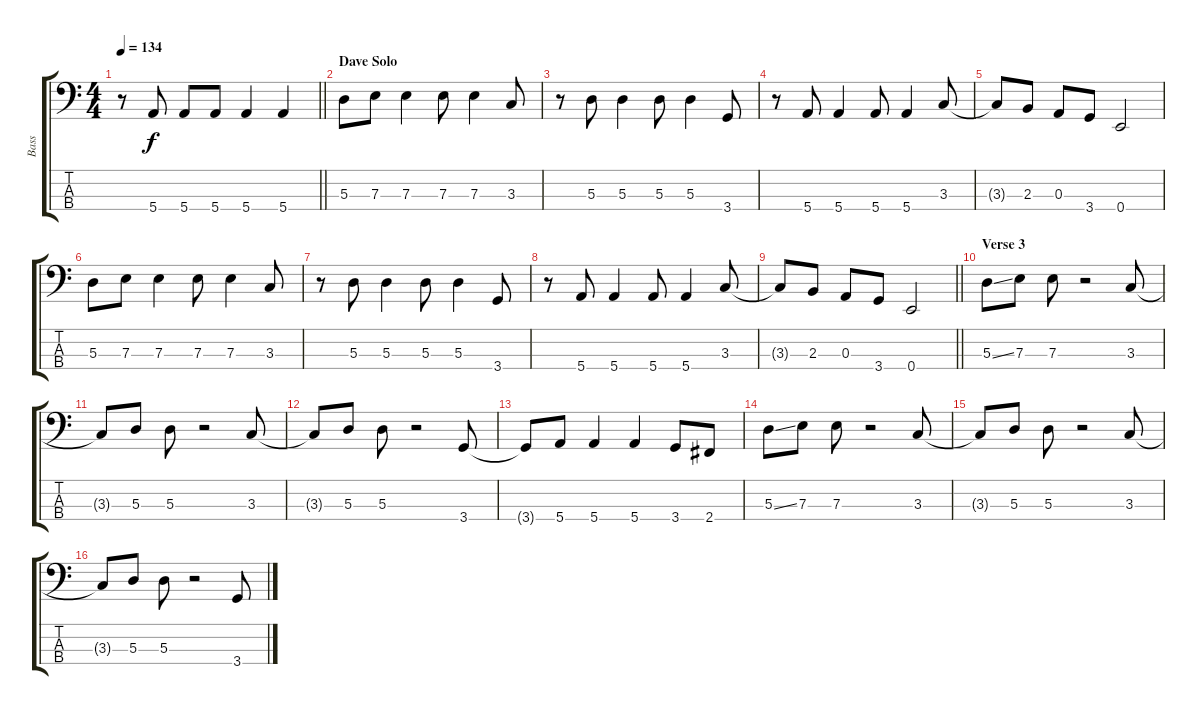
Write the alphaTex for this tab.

\track ("Bass" "Bass") {instrument electricbassfinger}
\staff {score tabs}
\tuning (G2 D2 A1 E1) {hide}
\ts (4 4)
\tempo 134
\clef f4
\barLineRight lightlight
\ks c
r.8{dy f} 5.4.8 5.4.8 5.4.8 5.4.4 5.4.4 |
\section ("" "Dave Solo")
5.3.8 7.3.8 7.3.4 7.3.8 7.3.4 3.3.8 |
r.8 5.3.8 5.3.4 5.3.8 5.3.4 3.4.8 |
r.8 5.4.8 5.4.4 5.4.8 5.4.4 3.3.8 |
3.3{t}.8 2.3.8 0.3.8 3.4.8 0.4.2 |
5.3.8 7.3.8 7.3.4 7.3.8 7.3.4 3.3.8 |
r.8 5.3.8 5.3.4 5.3.8 5.3.4 3.4.8 |
r.8 5.4.8 5.4.4 5.4.8 5.4.4 3.3.8 |
\barLineRight lightlight
3.3{t}.8 2.3.8 0.3.8 3.4.8 0.4.2 |
\section ("" "Verse 3")
5.3{ss}.8 7.3.8 7.3.8 r.2 3.3.8 |
3.3{t}.8 5.3.8 5.3.8 r.2 3.3.8 |
3.3{t}.8 5.3.8 5.3.8 r.2 3.4.8 |
3.4{t}.8 5.4.8 5.4.4 5.4.4 3.4.8 2.4.8 |
5.3{ss}.8 7.3.8 7.3.8 r.2 3.3.8 |
3.3{t}.8 5.3.8 5.3.8 r.2 3.3.8 |
3.3{t}.8 5.3.8 5.3.8 r.2 3.4.8
